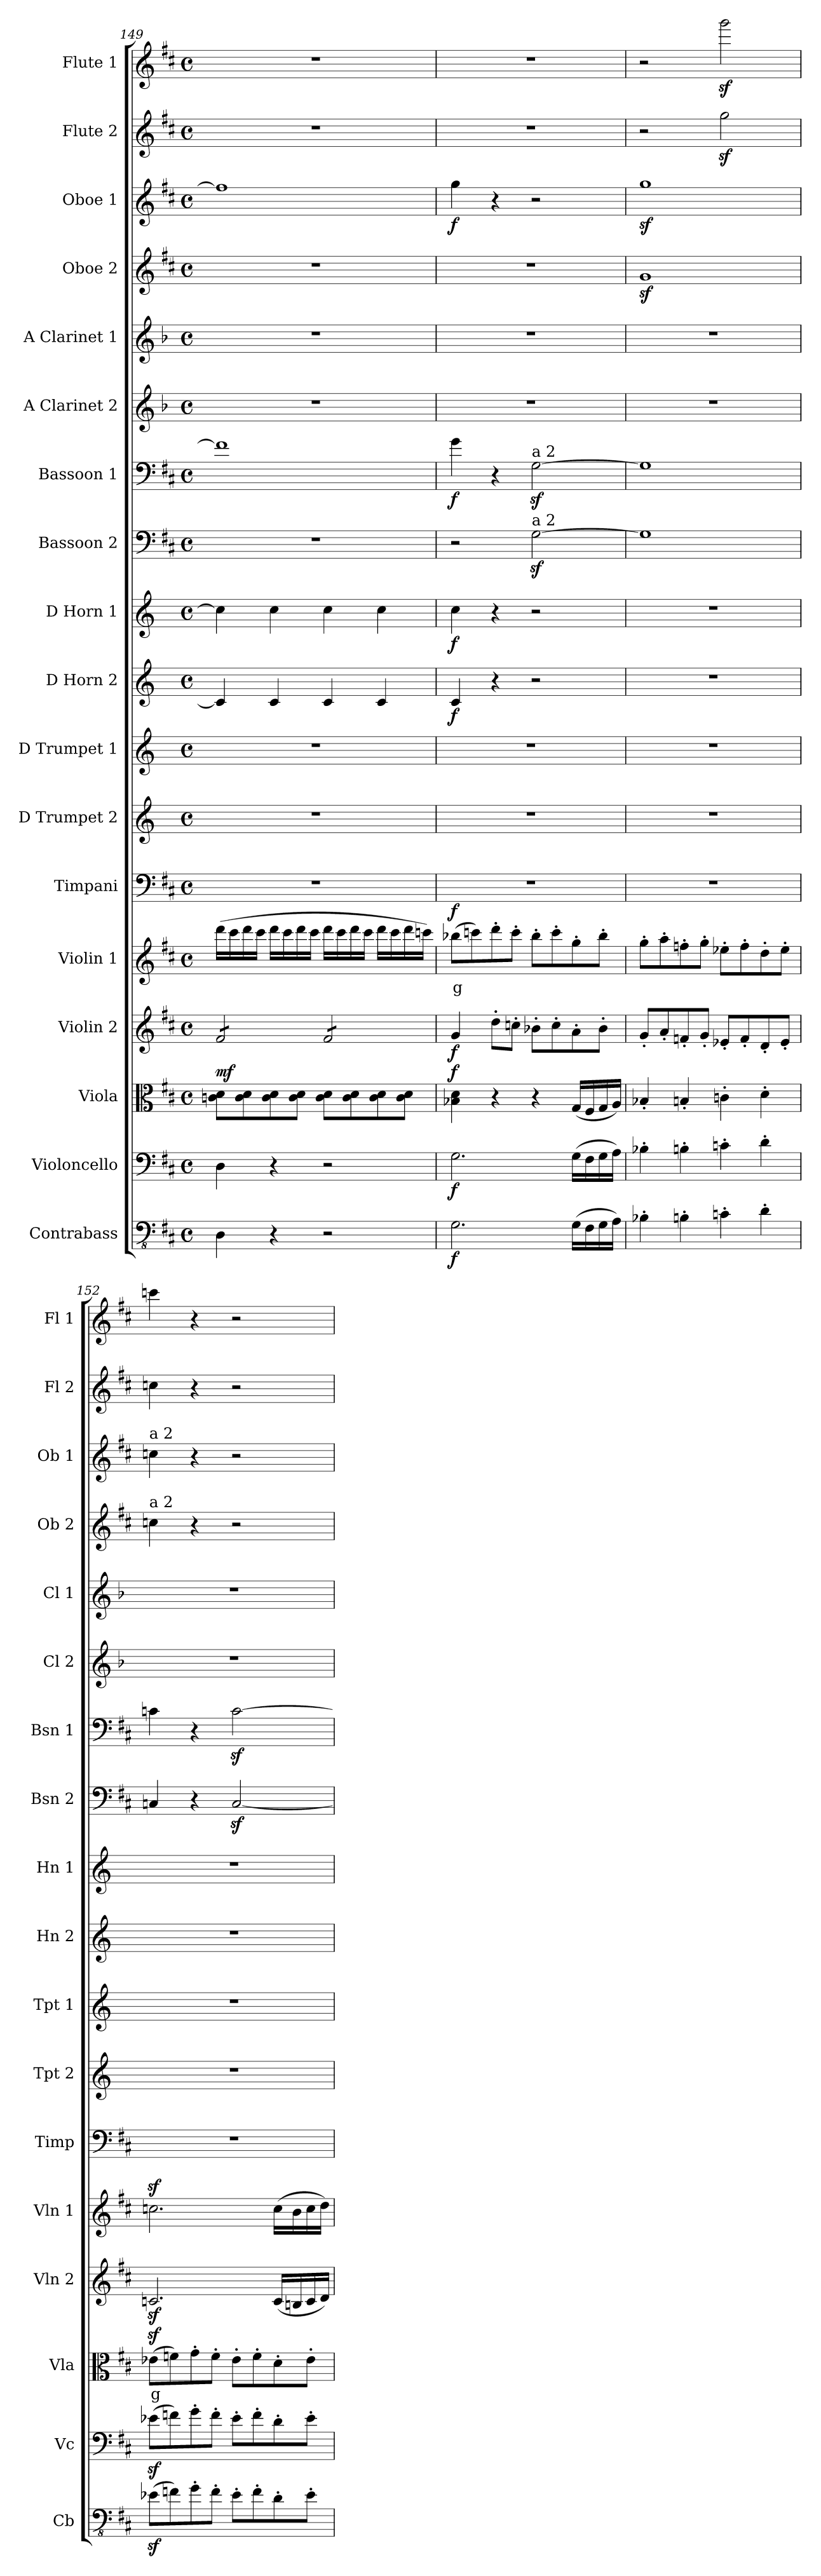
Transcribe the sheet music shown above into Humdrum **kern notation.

**kern	**dynam	**kern	**dynam	**kern	**text	**dynam	**kern	**dynam	**kern	**text	**dynam	**kern	**kern	**kern	**kern	**dynam	**kern	**dynam	**kern	**kern	**dynam	**kern	**kern	**kern	**kern	**dynam	**kern	**kern
*part18	*part18	*part17	*part17	*part16	*part16	*part16	*part15	*part15	*part14	*part14	*part14	*part13	*part12	*part11	*part10	*part10	*part9	*part9	*part8	*part7	*part7	*part6	*part5	*part4	*part3	*part3	*part2	*part1
*staff18	*staff18	*staff17	*staff17	*staff16	*staff16	*staff16	*staff15	*staff15	*staff14	*staff14	*staff14	*staff13	*staff12	*staff11	*staff10	*staff10	*staff9	*staff9	*staff8	*staff7	*staff7	*staff6	*staff5	*staff4	*staff3	*staff3	*staff2	*staff1
*I"Contrabass	*	*I"Violoncello	*	*I"Viola	*	*	*I"Violin 2	*	*I"Violin 1	*	*	*I"Timpani	*I"D Trumpet 2	*I"D Trumpet 1	*I"D Horn 2	*	*I"D Horn 1	*	*I"Bassoon 2	*I"Bassoon 1	*	*I"A Clarinet 2	*I"A Clarinet 1	*I"Oboe 2	*I"Oboe 1	*	*I"Flute 2	*I"Flute 1
*I'Cb	*	*I'Vc	*	*I'Vla	*	*	*I'Vln 2	*	*I'Vln 1	*	*	*I'Timp	*I'Tpt 2	*I'Tpt 1	*I'Hn 2	*	*I'Hn 1	*	*I'Bsn 2	*I'Bsn 1	*	*I'Cl 2	*I'Cl 1	*I'Ob 2	*I'Ob 1	*	*I'Fl 2	*I'Fl 1
*clefFv4	*	*clefF4	*	*clefC3	*	*	*clefG2	*	*clefG2	*	*	*clefF4	*clefG2	*clefG2	*clefG2	*	*clefG2	*	*clefF4	*clefF4	*	*clefG2	*clefG2	*clefG2	*clefG2	*	*clefG2	*clefG2
*	*	*	*	*	*	*	*	*	*	*	*	*	*ITrd-1c-2	*ITrd-1c-2	*ITrd6c10	*	*ITrd6c10	*	*	*	*	*ITrd2c3	*ITrd2c3	*	*	*	*	*
*k[f#c#]	*	*k[f#c#]	*	*k[f#c#]	*	*	*k[f#c#]	*	*k[f#c#]	*	*	*k[f#c#]	*k[f#c#]	*k[f#c#]	*k[f#c#]	*	*k[f#c#]	*	*k[f#c#]	*k[f#c#]	*	*k[f#c#]	*k[f#c#]	*k[f#c#]	*k[f#c#]	*	*k[f#c#]	*k[f#c#]
*M4/4	*	*M4/4	*	*M4/4	*	*	*M4/4	*	*M4/4	*	*	*M4/4	*M4/4	*M4/4	*M4/4	*	*M4/4	*	*M4/4	*M4/4	*	*M4/4	*M4/4	*M4/4	*M4/4	*	*M4/4	*M4/4
*met(c)	*	*met(c)	*	*met(c)	*	*	*met(c)	*	*met(c)	*	*	*met(c)	*met(c)	*met(c)	*met(c)	*	*met(c)	*	*met(c)	*met(c)	*	*met(c)	*met(c)	*met(c)	*met(c)	*	*met(c)	*met(c)
=149	=149	=149	=149	=149	=149	=149	=149	=149	=149	=149	=149	=149	=149	=149	=149	=149	=149	=149	=149	=149	=149	=149	=149	=149	=149	=149	=149	=149
!	!	!	!	!	!	!LO:DY:b	!	!	!	!	!	!	!	!	!	!	!	!	!	!	!	!	!	!	!	!	!	!
*	*	*	*	*	*	*	*tremolo	*	*	*	*	*	*	*	*	*	*	*	*	*	*	*	*	*	*	*	*	*
4DD\	.	4D\	.	8cn\ 8d\L	.	mf	8f#/L	.	(16ddd\LL	.	.	1r	1r	1r	4D/]	.	4d\]	.	1r	1f#]	.	1r	1r	1r	1ff#]	.	1r	1r
.	.	.	.	.	.	.	.	.	16ccc#\	.	.	.	.	.	.	.	.	.	.	.	.	.	.	.	.	.	.	.
.	.	.	.	8c\ 8d\	.	.	8f#/	.	16ddd\	.	.	.	.	.	.	.	.	.	.	.	.	.	.	.	.	.	.	.
.	.	.	.	.	.	.	.	.	16ccc#\JJ	.	.	.	.	.	.	.	.	.	.	.	.	.	.	.	.	.	.	.
4r	.	4r	.	8c\ 8d\	.	.	8f#/	.	16ddd\LL	.	.	.	.	.	4D/	.	4d\	.	.	.	.	.	.	.	.	.	.	.
.	.	.	.	.	.	.	.	.	16ccc#\	.	.	.	.	.	.	.	.	.	.	.	.	.	.	.	.	.	.	.
.	.	.	.	8c\ 8d\J	.	.	8f#/J	.	16ddd\	.	.	.	.	.	.	.	.	.	.	.	.	.	.	.	.	.	.	.
.	.	.	.	.	.	.	.	.	16ccc#\JJ	.	.	.	.	.	.	.	.	.	.	.	.	.	.	.	.	.	.	.
2r	.	2r	.	8c\ 8d\L	.	.	8f#/L	.	16ddd\LL	.	.	.	.	.	4D/	.	4d\	.	.	.	.	.	.	.	.	.	.	.
.	.	.	.	.	.	.	.	.	16ccc#\	.	.	.	.	.	.	.	.	.	.	.	.	.	.	.	.	.	.	.
.	.	.	.	8c\ 8d\	.	.	8f#/	.	16ddd\	.	.	.	.	.	.	.	.	.	.	.	.	.	.	.	.	.	.	.
.	.	.	.	.	.	.	.	.	16ccc#\JJ	.	.	.	.	.	.	.	.	.	.	.	.	.	.	.	.	.	.	.
.	.	.	.	8c\ 8d\	.	.	8f#/	.	16ddd\LL	.	.	.	.	.	4D/	.	4d\	.	.	.	.	.	.	.	.	.	.	.
.	.	.	.	.	.	.	.	.	16ccc#\	.	.	.	.	.	.	.	.	.	.	.	.	.	.	.	.	.	.	.
.	.	.	.	8c\ 8d\J	.	.	8f#/J	.	16ddd\	.	.	.	.	.	.	.	.	.	.	.	.	.	.	.	.	.	.	.
*	*	*	*	*	*	*	*Xtremolo	*	*	*	*	*	*	*	*	*	*	*	*	*	*	*	*	*	*	*	*	*
.	.	.	.	.	.	.	.	.	16cccn\JJ)	.	.	.	.	.	.	.	.	.	.	.	.	.	.	.	.	.	.	.
=150	=150	=150	=150	=150	=150	=150	=150	=150	=150	=150	=150	=150	=150	=150	=150	=150	=150	=150	=150	=150	=150	=150	=150	=150	=150	=150	=150	=150
!	!LO:DY:b	!	!LO:DY:b	!	!	!LO:DY:b	!	!LO:DY:b	!	!LO:LY:b:color=#FF0000	!LO:DY:b	!	!	!	!	!LO:DY:b	!	!LO:DY:b	!	!	!LO:DY:b	!	!	!	!	!LO:DY:b	!	!
2.GG\	f	2.G\	f	4B-X\ 4d\	.	f	4g/	f	(8bb-X\L	g	f	1r	1r	1r	4D/	f	4d\	f	2r	4g\	f	1r	1r	1r	4gg\	f	1r	1r
.	.	.	.	.	.	.	.	.	8cccn\)	.	.	.	.	.	.	.	.	.	.	.	.	.	.	.	.	.	.	.
.	.	.	.	4r	.	.	8dd'\L	.	8ddd'\	.	.	.	.	.	4r	.	4r	.	.	4r	.	.	.	.	4r	.	.	.
.	.	.	.	.	.	.	8ccn'\J	.	8ccc'\J	.	.	.	.	.	.	.	.	.	.	.	.	.	.	.	.	.	.	.
!	!	!	!	!	!	!	!	!	!	!	!	!	!	!	!	!	!	!	!	!LO:TX:a:t=a 2	!	!	!	!	!	!	!	!
!	!	!	!	!	!	!	!	!	!	!	!	!	!	!	!	!	!	!	!LO:TX:a:t=a 2	!	!	!	!	!	!	!	!	!
.	.	.	.	4r	.	.	8b-X'\L	.	8bb-'\L	.	.	.	.	.	2r	.	2r	.	[2Gz<\	[2Gz<\	.	.	.	.	2r	.	.	.
.	.	.	.	.	.	.	8cc'\	.	8ccc'\	.	.	.	.	.	.	.	.	.	.	.	.	.	.	.	.	.	.	.
(16GG\LL	.	(16G\LL	.	(16G/LL	.	.	8a'\	.	8gg'\	.	.	.	.	.	.	.	.	.	.	.	.	.	.	.	.	.	.	.
16FF#\	.	16F#\	.	16F#/	.	.	.	.	.	.	.	.	.	.	.	.	.	.	.	.	.	.	.	.	.	.	.	.
16GG\	.	16G\	.	16G/	.	.	8b-'\J	.	8bb-'\J	.	.	.	.	.	.	.	.	.	.	.	.	.	.	.	.	.	.	.
16AA\JJ)	.	16A\JJ)	.	16A/JJ)	.	.	.	.	.	.	.	.	.	.	.	.	.	.	.	.	.	.	.	.	.	.	.	.
!!LO:PB:g=z
=151	=151	=151	=151	=151	=151	=151	=151	=151	=151	=151	=151	=151	=151	=151	=151	=151	=151	=151	=151	=151	=151	=151	=151	=151	=151	=151	=151	=151
4BB-X'\	.	4B-X'\	.	4B-X'/	.	.	8g'/L	.	8gg'\L	.	.	1r	1r	1r	1r	.	1r	.	1G]	1G]	.	1r	1r	1gz<	1ggz<	.	2r	2r
.	.	.	.	.	.	.	8a'/	.	8aa'\	.	.	.	.	.	.	.	.	.	.	.	.	.	.	.	.	.	.	.
4BBn'\	.	4Bn'\	.	4Bn'/	.	.	8fn'/	.	8ffn'\	.	.	.	.	.	.	.	.	.	.	.	.	.	.	.	.	.	.	.
.	.	.	.	.	.	.	8g'/J	.	8gg'\J	.	.	.	.	.	.	.	.	.	.	.	.	.	.	.	.	.	.	.
4Cn'\	.	4cn'\	.	4cn'\	.	.	8e-X'/L	.	8ee-X'\L	.	.	.	.	.	.	.	.	.	.	.	.	.	.	.	.	.	2ggz<\	2gggz<\
.	.	.	.	.	.	.	8f'/	.	8ff'\	.	.	.	.	.	.	.	.	.	.	.	.	.	.	.	.	.	.	.
4D'\	.	4d'\	.	4d'\	.	.	8d'/	.	8dd'\	.	.	.	.	.	.	.	.	.	.	.	.	.	.	.	.	.	.	.
.	.	.	.	.	.	.	8e-'/J	.	8ee-'\J	.	.	.	.	.	.	.	.	.	.	.	.	.	.	.	.	.	.	.
=152	=152	=152	=152	=152	=152	=152	=152	=152	=152	=152	=152	=152	=152	=152	=152	=152	=152	=152	=152	=152	=152	=152	=152	=152	=152	=152	=152	=152
!	!	!	!	!	!	!	!	!	!	!	!	!	!	!	!	!	!	!	!	!	!	!	!	!	!LO:TX:a:t=a 2	!	!	!
!	!	!	!	!	!	!	!	!	!	!	!	!	!	!	!	!	!	!	!	!	!	!	!	!LO:TX:a:t=a 2	!	!	!	!
!	!	!	!	!	!LO:LY:b:color=#FF0000	!	!	!	!	!	!	!	!	!	!	!	!	!	!	!	!	!	!	!	!	!	!	!
(8E-Xz<\L	.	(8e-Xz<\L	.	(8e-Xz<\L	g	.	2.cnz</	.	2.ccnz<\	.	.	1r	1r	1r	1r	.	1r	.	4Cn/	4cn\	.	1r	1r	4ccn\	4ccn\	.	4ccn\	4cccn\
8Fn\)	.	8fn\)	.	8fn\)	.	.	.	.	.	.	.	.	.	.	.	.	.	.	.	.	.	.	.	.	.	.	.	.
8G'\	.	8g'\	.	8g'\	.	.	.	.	.	.	.	.	.	.	.	.	.	.	4r	4r	.	.	.	4r	4r	.	4r	4r
8F'\J	.	8f'\J	.	8f'\J	.	.	.	.	.	.	.	.	.	.	.	.	.	.	.	.	.	.	.	.	.	.	.	.
8E-'\L	.	8e-'\L	.	8e-'\L	.	.	.	.	.	.	.	.	.	.	.	.	.	.	[2Cz</	[2cz<\	.	.	.	2r	2r	.	2r	2r
8F'\	.	8f'\	.	8f'\	.	.	.	.	.	.	.	.	.	.	.	.	.	.	.	.	.	.	.	.	.	.	.	.
8D'\	.	8d'\	.	8d'\	.	.	(16c/LL	.	(16cc\LL	.	.	.	.	.	.	.	.	.	.	.	.	.	.	.	.	.	.	.
.	.	.	.	.	.	.	16Bn/	.	16b\	.	.	.	.	.	.	.	.	.	.	.	.	.	.	.	.	.	.	.
8E-'\J	.	8e-'\J	.	8e-'\J	.	.	16c/	.	16cc\	.	.	.	.	.	.	.	.	.	.	.	.	.	.	.	.	.	.	.
.	.	.	.	.	.	.	16d/JJ)	.	16dd\JJ)	.	.	.	.	.	.	.	.	.	.	.	.	.	.	.	.	.	.	.
=	=	=	=	=	=	=	=	=	=	=	=	=	=	=	=	=	=	=	=	=	=	=	=	=	=	=	=	=
*-	*-	*-	*-	*-	*-	*-	*-	*-	*-	*-	*-	*-	*-	*-	*-	*-	*-	*-	*-	*-	*-	*-	*-	*-	*-	*-	*-	*-
